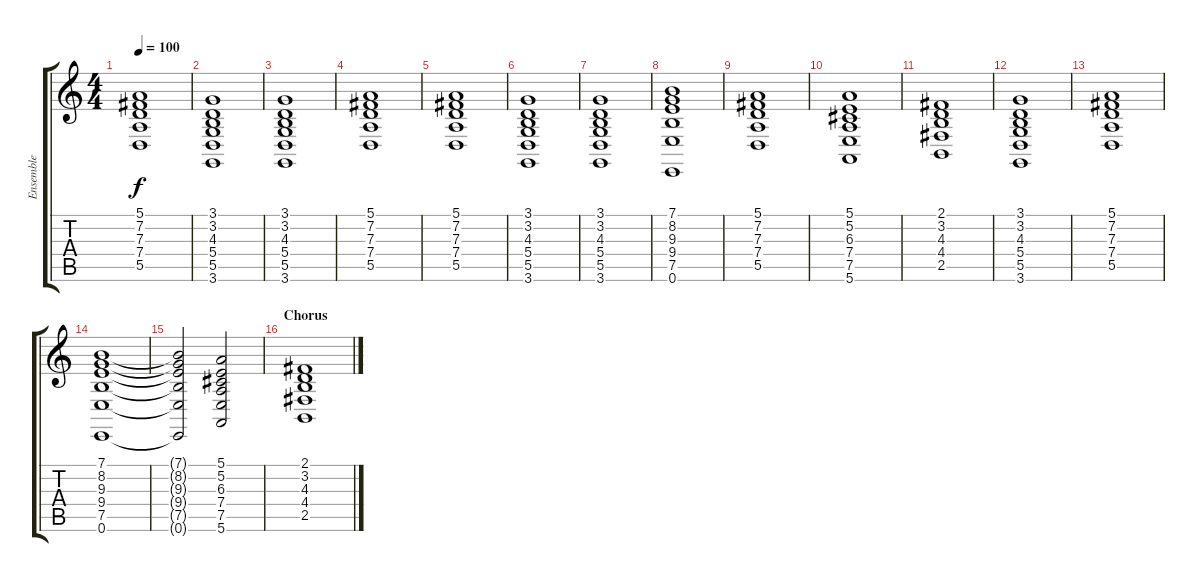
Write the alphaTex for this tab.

\track ("Ensemble" "Ensemble") {instrument stringensemble1}
\staff {score tabs}
\tuning (E4 B3 G3 D3 A2 E2) {hide}
\ts (4 4)
\tempo 100
\clef g2
\ks c
(5.1 7.2 7.3 7.4 5.5).1{dy f} |
(3.1 3.2 4.3 5.4 5.5 3.6).1 |
(3.1 3.2 4.3 5.4 5.5 3.6).1 |
\section ("" "")
(5.1 7.2 7.3 7.4 5.5).1 |
(5.1 7.2 7.3 7.4 5.5).1 |
(3.1 3.2 4.3 5.4 5.5 3.6).1 |
(3.1 3.2 4.3 5.4 5.5 3.6).1 |
\section ("" "")
(7.1 8.2 9.3 9.4 7.5 0.6).1 |
(5.1 7.2 7.3 7.4 5.5).1 |
(5.1 5.2 6.3 7.4 7.5 5.6).1 |
(2.1 3.2 4.3 4.4 2.5).1 |
(3.1 3.2 4.3 5.4 5.5 3.6).1 |
(5.1 7.2 7.3 7.4 5.5).1 |
(7.1 8.2 9.3 9.4 7.5 0.6).1 |
(7.1{t} 8.2{t} 9.3{t} 9.4{t} 7.5{t} 0.6{t}).2 (5.1 5.2 6.3 7.4 7.5 5.6).2 |
\section ("" "Chorus")
(2.1 3.2 4.3 4.4 2.5).1
